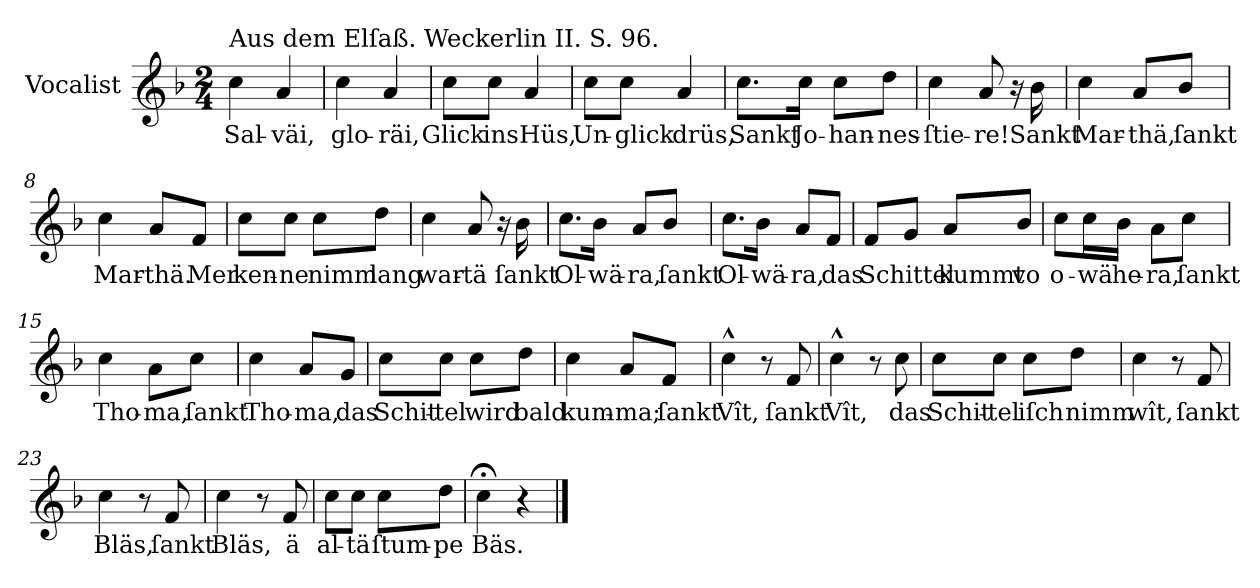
**kern	**text
*part1	*part1
*staff1	*staff1
*I"Vocalist	*
*k[b-]	*
*F:	*
*M2/4	*
=1	=1
!LO:TX:a:t=Aus dem Elſaß. Weckerlin II. S. 96.	!
4cc	Sal-
4a	-väi,
=2	=2
4cc	glo-
4a	-räi,
=3	=3
8ccL	Glick
8ccJ	ins
4a	Hüs,
=4	=4
8ccL	Un-
8ccJ	-glick
4a	drüs,
=5	=5
8.ccL	Sankt
16ccJk	Jo-
8ccL	-han-
8ddJ	-nes-
=6	=6
4cc	-ſtie-
8a	-re!
16r	.
16b-	Sankt
=7	=7
4cc	Mar-
8aL	-thä,
8b-/J	ſankt
=8	=8
4cc	Mar-
8aL	-thä.
8fJ	Mer
=9	=9
8ccL	ken-
8ccJ	-ne
8ccL	nimm
8ddJ	lang
=10	=10
4cc	war-
8a	-tä
16r	.
16b-	ſankt
=11	=11
8.ccL	Ol-
16b-Jk	-wä-
8aL	-ra,
8b-/J	ſankt
=12	=12
8.ccL	Ol-
16b-Jk	-wä-
8aL	-ra,
8fJ	das
=13	=13
8fL	Schittel
8gJ	.
8aL	kummt
8b-/J	vo
=14	=14
8ccL	o-
16ccL	-wä
16b-JJ	he-
8aL	-ra,
8ccJ	ſankt
=15	=15
4cc	Tho-
8aL	-ma,
8ccJ	ſankt
=16	=16
4cc	Tho-
8aL	-ma,
8gJ	das
=17	=17
8ccL	Schit-
8ccJ	-tel
8ccL	wird
8ddJ	bald
=18	=18
4cc	kum-
8aL	-ma;
8fJ	ſankt
=19	=19
4cc^^	Vît,
8r	.
8f	ſankt
=20	=20
4cc^^	Vît,
8r	.
8cc	das
=21	=21
8ccL	Schit-
8ccJ	-tel
8ccL	iſch
8ddJ	nimm
=22	=22
4cc	wît,
8r	.
8f	ſankt
=23	=23
4cc	Bläs,
8r	.
8f	ſankt
=24	=24
4cc	Bläs,
8r	.
8f	ä
=25	=25
8ccL	al-
8ccJ	-tä
8ccL	ſtum-
8ddJ	-pe
=26	=26
4cc;<	Bäs.
4r	.
==	==
*-	*-
